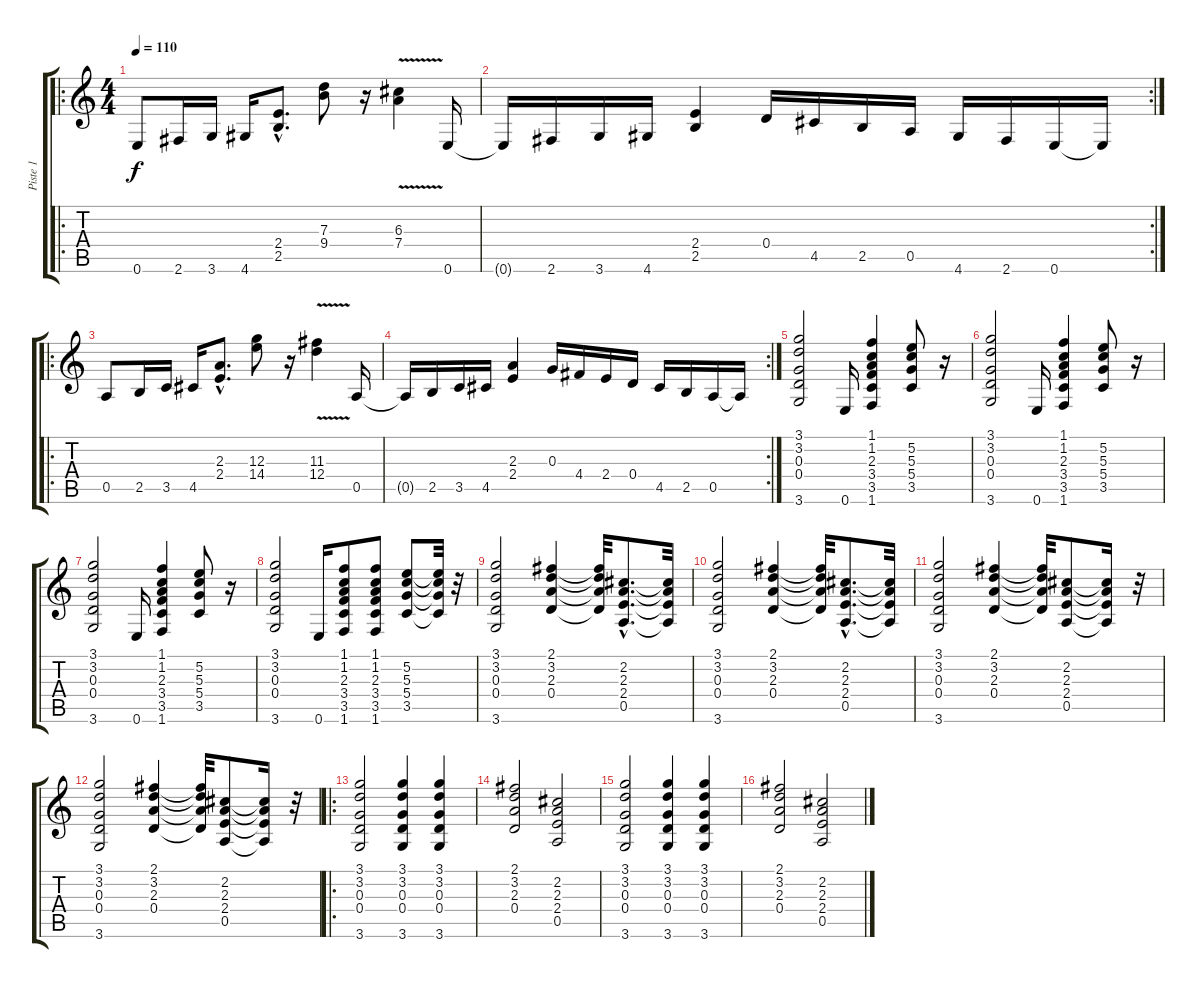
\track ("Piste 1" "Piste 1") {instrument distortionguitar}
\staff {score tabs}
\tuning (E4 B3 G3 D3 A2 E2) {hide}
\ro
\ts (4 4)
\tempo 110
\clef g2
\ks c
0.6.8{dy f} 2.6.16 3.6.16 4.6.16 (2.4{hac} 2.5{hac}).8{d} (7.3 9.4).8 r.16 (6.3 7.4{v}).4 0.6.16 |
\rc 2
0.6{t}.16 2.6.16 3.6.16 4.6.16 (2.4 2.5).4 0.4.16 4.5.16 2.5.16 0.5.16 4.6.16 2.6.16 0.6.16 0.6{t}.16 |
\ro
0.5.8 2.5.16 3.5.16 4.5.16 (2.3{hac} 2.4{hac}).8{d} (12.3 14.4).8 r.16 (11.3{v} 12.4).4 0.5.16 |
\rc 2
0.5{t}.16 2.5.16 3.5.16 4.5.16 (2.3 2.4).4 0.3.16 4.4.16 2.4.16 0.4.16 4.5.16 2.5.16 0.5.16 0.5{t}.16 |
(3.1 3.2 0.3 0.4 3.6).2 0.6.16 (1.1 1.2 2.3 3.4 3.5 1.6).4 (5.2 5.3 5.4 3.5).8 r.16 |
(3.1 3.2 0.3 0.4 3.6).2 0.6.16 (1.1 1.2 2.3 3.4 3.5 1.6).4 (5.2 5.3 5.4 3.5).8 r.16 |
(3.1 3.2 0.3 0.4 3.6).2 0.6.16 (1.1 1.2 2.3 3.4 3.5 1.6).4 (5.2 5.3 5.4 3.5).8 r.16 |
(3.1 3.2 0.3 0.4 3.6).2 0.6.16 (1.1 1.2 2.3 3.4 3.5 1.6).8 (1.1 1.2 2.3 3.4 3.5 1.6).8 (5.2 5.3 5.4 3.5).8 (5.2{t} 5.3{t} 5.4{t} 3.5{t}).32 r.32 |
(3.1 3.2 0.3 0.4 3.6).2 (2.1 3.2 2.3 0.4).4 (2.1{t} 3.2{t} 2.3{t} 0.4{t}).32 (2.2{hac} 2.3{hac} 2.4{hac} 0.5{hac}).8{d} (2.2{t} 2.3{t} 2.4{t} 0.5{t}).32 |
(3.1 3.2 0.3 0.4 3.6).2 (2.1 3.2 2.3 0.4).4 (2.1{t} 3.2{t} 2.3{t} 0.4{t}).32 (2.2{hac} 2.3{hac} 2.4{hac} 0.5{hac}).8{d} (2.2{t} 2.3{t} 2.4{t} 0.5{t}).32 |
(3.1 3.2 0.3 0.4 3.6).2 (2.1 3.2 2.3 0.4).4 (2.1{t} 3.2{t} 2.3{t} 0.4{t}).32 (2.2 2.3 2.4 0.5).8 (2.2{t} 2.3{t} 2.4{t} 0.5{t}).16 r.32 |
(3.1 3.2 0.3 0.4 3.6).2 (2.1 3.2 2.3 0.4).4 (2.1{t} 3.2{t} 2.3{t} 0.4{t}).32 (2.2 2.3 2.4 0.5).8 (2.2{t} 2.3{t} 2.4{t} 0.5{t}).16 r.32 |
\ro
(3.1 3.2 0.3 0.4 3.6).2 (3.1 3.2 0.3 0.4 3.6).4 (3.1 3.2 0.3 0.4 3.6).4 |
(2.1 3.2 2.3 0.4).2 (2.2 2.3 2.4 0.5).2 |
(3.1 3.2 0.3 0.4 3.6).2 (3.1 3.2 0.3 0.4 3.6).4 (3.1 3.2 0.3 0.4 3.6).4 |
(2.1 3.2 2.3 0.4).2 (2.2 2.3 2.4 0.5).2
